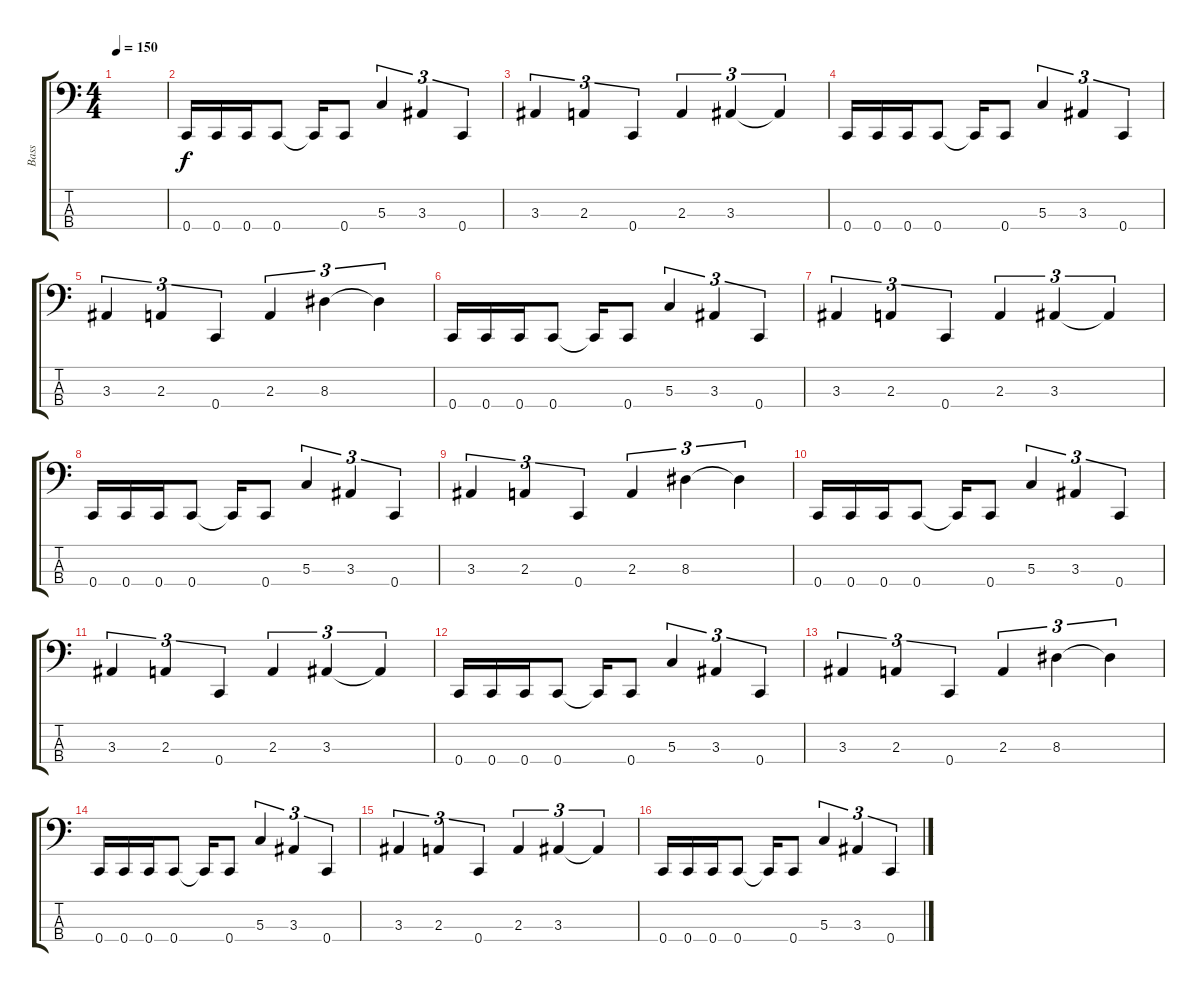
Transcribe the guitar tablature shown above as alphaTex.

\track ("Bass" "Bass") {instrument electricbassfinger}
\staff {score tabs}
\tuning (F2 C2 G1 C1) {hide}
\ts (4 4)
\tempo 150
\clef f4
\ks c
|
0.4.16 0.4.16 0.4.16 0.4.8 0.4{t}.16 0.4.8 5.3.4{tu (3 2)} 3.3.4{tu (3 2)} 0.4.4{tu (3 2)} |
3.3.4{tu (3 2)} 2.3.4{tu (3 2)} 0.4.4{tu (3 2)} 2.3.4{tu (3 2)} 3.3.4{tu (3 2)} 3.3{t}.4{tu (3 2)} |
0.4.16 0.4.16 0.4.16 0.4.8 0.4{t}.16 0.4.8 5.3.4{tu (3 2)} 3.3.4{tu (3 2)} 0.4.4{tu (3 2)} |
3.3.4{tu (3 2)} 2.3.4{tu (3 2)} 0.4.4{tu (3 2)} 2.3.4{tu (3 2)} 8.3.4{tu (3 2)} 8.3{t}.4{tu (3 2)} |
0.4.16 0.4.16 0.4.16 0.4.8 0.4{t}.16 0.4.8 5.3.4{tu (3 2)} 3.3.4{tu (3 2)} 0.4.4{tu (3 2)} |
3.3.4{tu (3 2)} 2.3.4{tu (3 2)} 0.4.4{tu (3 2)} 2.3.4{tu (3 2)} 3.3.4{tu (3 2)} 3.3{t}.4{tu (3 2)} |
0.4.16 0.4.16 0.4.16 0.4.8 0.4{t}.16 0.4.8 5.3.4{tu (3 2)} 3.3.4{tu (3 2)} 0.4.4{tu (3 2)} |
3.3.4{tu (3 2)} 2.3.4{tu (3 2)} 0.4.4{tu (3 2)} 2.3.4{tu (3 2)} 8.3.4{tu (3 2)} 8.3{t}.4{tu (3 2)} |
0.4.16 0.4.16 0.4.16 0.4.8 0.4{t}.16 0.4.8 5.3.4{tu (3 2)} 3.3.4{tu (3 2)} 0.4.4{tu (3 2)} |
3.3.4{tu (3 2)} 2.3.4{tu (3 2)} 0.4.4{tu (3 2)} 2.3.4{tu (3 2)} 3.3.4{tu (3 2)} 3.3{t}.4{tu (3 2)} |
0.4.16 0.4.16 0.4.16 0.4.8 0.4{t}.16 0.4.8 5.3.4{tu (3 2)} 3.3.4{tu (3 2)} 0.4.4{tu (3 2)} |
3.3.4{tu (3 2)} 2.3.4{tu (3 2)} 0.4.4{tu (3 2)} 2.3.4{tu (3 2)} 8.3.4{tu (3 2)} 8.3{t}.4{tu (3 2)} |
0.4.16 0.4.16 0.4.16 0.4.8 0.4{t}.16 0.4.8 5.3.4{tu (3 2)} 3.3.4{tu (3 2)} 0.4.4{tu (3 2)} |
3.3.4{tu (3 2)} 2.3.4{tu (3 2)} 0.4.4{tu (3 2)} 2.3.4{tu (3 2)} 3.3.4{tu (3 2)} 3.3{t}.4{tu (3 2)} |
0.4.16 0.4.16 0.4.16 0.4.8 0.4{t}.16 0.4.8 5.3.4{tu (3 2)} 3.3.4{tu (3 2)} 0.4.4{tu (3 2)}
